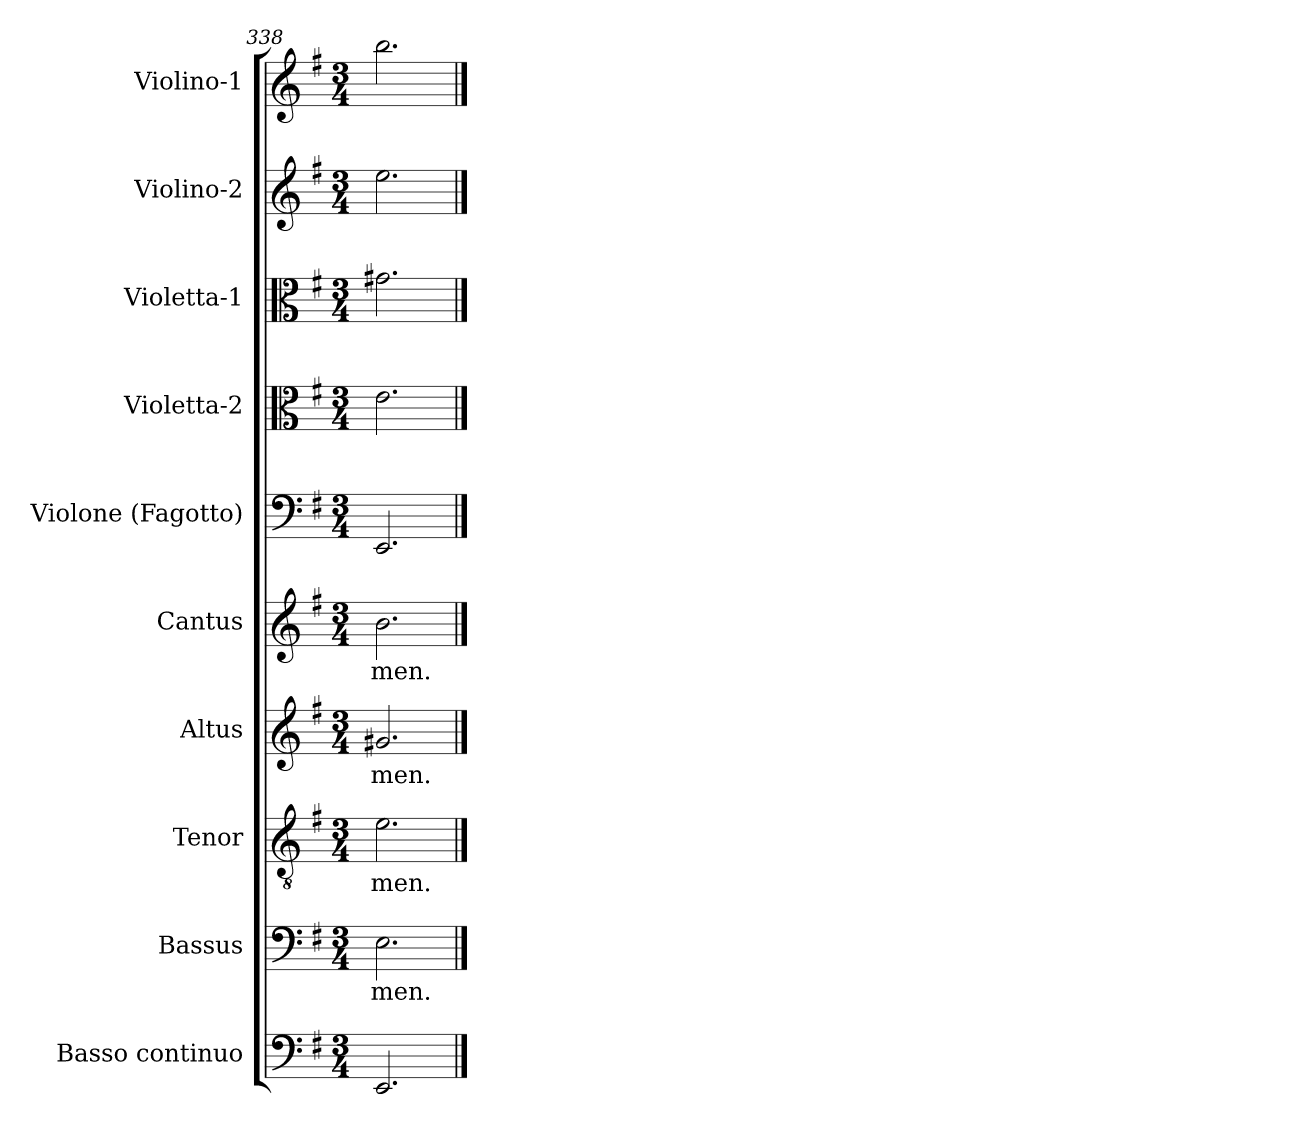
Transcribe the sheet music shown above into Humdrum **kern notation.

**kern	**kern	**text	**kern	**text	**kern	**text	**kern	**text	**kern	**kern	**kern	**kern	**kern
*part10	*part9	*part9	*part8	*part8	*part7	*part7	*part6	*part6	*part5	*part4	*part3	*part2	*part1
*staff10	*staff9	*staff9	*staff8	*staff8	*staff7	*staff7	*staff6	*staff6	*staff5	*staff4	*staff3	*staff2	*staff1
*I"Basso continuo	*I"Bassus	*	*I"Tenor	*	*I"Altus	*	*I"Cantus	*	*I"Violone (Fagotto)	*I"Violetta-2	*I"Violetta-1	*I"Violino-2	*I"Violino-1
*I'BC2	*I'B	*	*I'T	*	*I'A	*	*I'C	*	*I'Vn	*I'Va2	*I'Va1	*I'Vi2	*I'Vi1
*clefF4	*clefF4	*	*clefGv2	*	*clefG2	*	*clefG2	*	*clefF4	*clefC3	*clefC3	*clefG2	*clefG2
*k[f#]	*k[f#]	*	*k[f#]	*	*k[f#]	*	*k[f#]	*	*k[f#]	*k[f#]	*k[f#]	*k[f#]	*k[f#]
*G:	*G:	*	*G:	*	*G:	*	*G:	*	*G:	*G:	*G:	*G:	*G:
*M3/4	*M3/4	*	*M3/4	*	*M3/4	*	*M3/4	*	*M3/4	*M3/4	*M3/4	*M3/4	*M3/4
=338	=338	=338	=338	=338	=338	=338	=338	=338	=338	=338	=338	=338	=338
!	!	!LO:LY:b	!	!	!	!	!	!	!	!	!	!	!
!	!	!	!	!LO:LY:b	!	!	!	!	!	!	!	!	!
!	!	!	!	!	!	!LO:LY:b	!	!	!	!	!	!	!
!	!	!	!	!	!	!	!	!LO:LY:b	!	!	!	!	!
2.EE/	2.E\	-men.	2.e\	-men.	2.g#X/	-men.	2.b\	-men.	2.EE/	2.e\	2.g#X\	2.ee\	2.bb\
==	==	==	==	==	==	==	==	==	==	==	==	==	==
*-	*-	*-	*-	*-	*-	*-	*-	*-	*-	*-	*-	*-	*-
